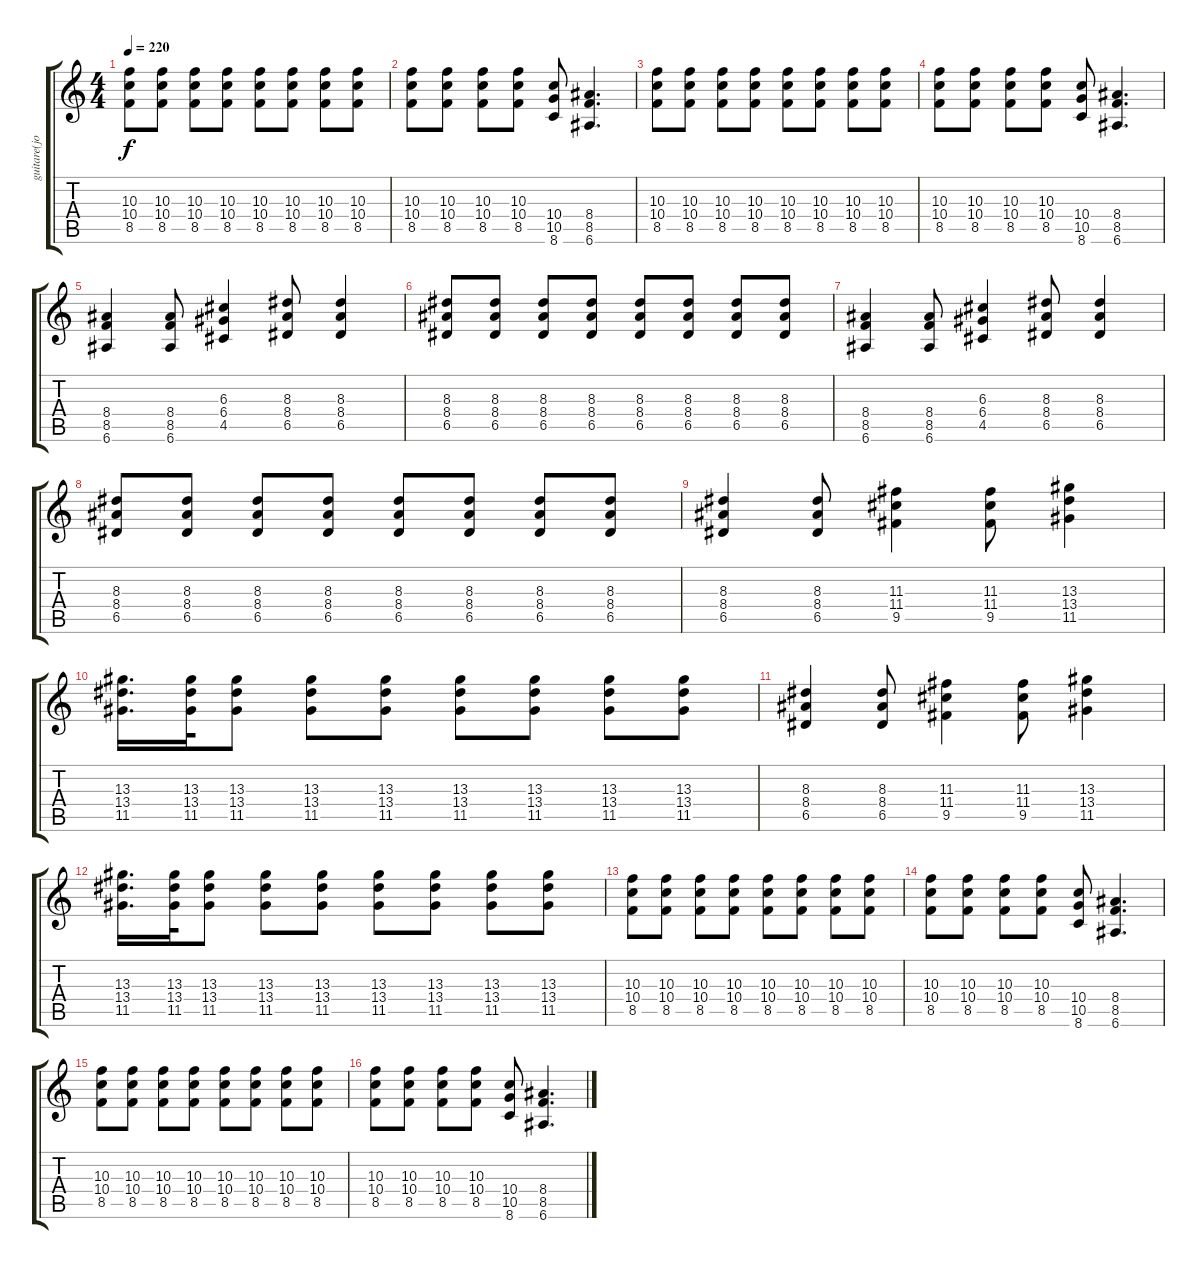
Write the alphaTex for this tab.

\track ("guitare(johnny)" "guitare(jo") {instrument distortionguitar}
\staff {score tabs}
\tuning (E4 B3 G3 D3 A2 E2) {hide}
\ts (4 4)
\tempo 220
\clef g2
\ks c
(10.3 10.4 8.5).8{dy f} (10.3 10.4 8.5).8 (10.3 10.4 8.5).8 (10.3 10.4 8.5).8 (10.3 10.4 8.5).8 (10.3 10.4 8.5).8 (10.3 10.4 8.5).8 (10.3 10.4 8.5).8 |
(10.3 10.4 8.5).8 (10.3 10.4 8.5).8 (10.3 10.4 8.5).8 (10.3 10.4 8.5).8 (10.4 10.5 8.6).8 (8.4 8.5 6.6).4{d} |
(10.3 10.4 8.5).8 (10.3 10.4 8.5).8 (10.3 10.4 8.5).8 (10.3 10.4 8.5).8 (10.3 10.4 8.5).8 (10.3 10.4 8.5).8 (10.3 10.4 8.5).8 (10.3 10.4 8.5).8 |
(10.3 10.4 8.5).8 (10.3 10.4 8.5).8 (10.3 10.4 8.5).8 (10.3 10.4 8.5).8 (10.4 10.5 8.6).8 (8.4 8.5 6.6).4{d} |
(8.4 8.5 6.6).4 (8.4 8.5 6.6).8 (6.3 6.4 4.5).4 (8.3 8.4 6.5).8 (8.3 8.4 6.5).4 |
(8.3 8.4 6.5).8 (8.3 8.4 6.5).8 (8.3 8.4 6.5).8 (8.3 8.4 6.5).8 (8.3 8.4 6.5).8 (8.3 8.4 6.5).8 (8.3 8.4 6.5).8 (8.3 8.4 6.5).8 |
(8.4 8.5 6.6).4 (8.4 8.5 6.6).8 (6.3 6.4 4.5).4 (8.3 8.4 6.5).8 (8.3 8.4 6.5).4 |
(8.3 8.4 6.5).8 (8.3 8.4 6.5).8 (8.3 8.4 6.5).8 (8.3 8.4 6.5).8 (8.3 8.4 6.5).8 (8.3 8.4 6.5).8 (8.3 8.4 6.5).8 (8.3 8.4 6.5).8 |
(8.3 8.4 6.5).4 (8.3 8.4 6.5).8 (11.3 11.4 9.5).4 (11.3 11.4 9.5).8 (13.3 13.4 11.5).4 |
(13.3 13.4 11.5).16{d} (13.3 13.4 11.5).32 (13.3 13.4 11.5).8 (13.3 13.4 11.5).8 (13.3 13.4 11.5).8 (13.3 13.4 11.5).8 (13.3 13.4 11.5).8 (13.3 13.4 11.5).8 (13.3 13.4 11.5).8 |
(8.3 8.4 6.5).4 (8.3 8.4 6.5).8 (11.3 11.4 9.5).4 (11.3 11.4 9.5).8 (13.3 13.4 11.5).4 |
(13.3 13.4 11.5).16{d} (13.3 13.4 11.5).32 (13.3 13.4 11.5).8 (13.3 13.4 11.5).8 (13.3 13.4 11.5).8 (13.3 13.4 11.5).8 (13.3 13.4 11.5).8 (13.3 13.4 11.5).8 (13.3 13.4 11.5).8 |
(10.3 10.4 8.5).8 (10.3 10.4 8.5).8 (10.3 10.4 8.5).8 (10.3 10.4 8.5).8 (10.3 10.4 8.5).8 (10.3 10.4 8.5).8 (10.3 10.4 8.5).8 (10.3 10.4 8.5).8 |
(10.3 10.4 8.5).8 (10.3 10.4 8.5).8 (10.3 10.4 8.5).8 (10.3 10.4 8.5).8 (10.4 10.5 8.6).8 (8.4 8.5 6.6).4{d} |
(10.3 10.4 8.5).8 (10.3 10.4 8.5).8 (10.3 10.4 8.5).8 (10.3 10.4 8.5).8 (10.3 10.4 8.5).8 (10.3 10.4 8.5).8 (10.3 10.4 8.5).8 (10.3 10.4 8.5).8 |
(10.3 10.4 8.5).8 (10.3 10.4 8.5).8 (10.3 10.4 8.5).8 (10.3 10.4 8.5).8 (10.4 10.5 8.6).8 (8.4 8.5 6.6).4{d}
